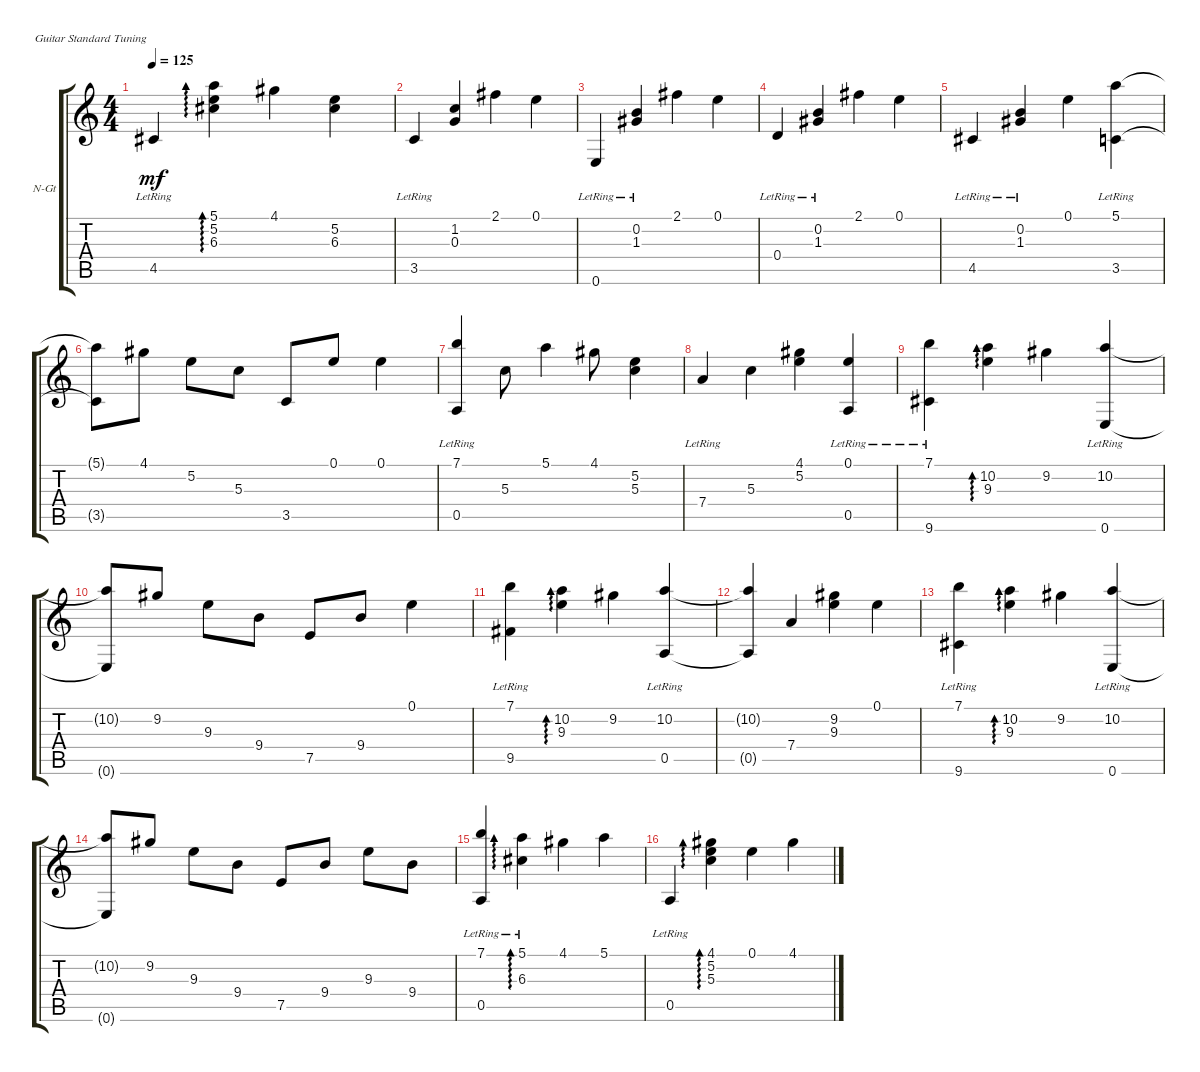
\defaultSystemsLayout 4
\bracketExtendMode groupsimilarinstruments
\firstSystemTrackNameOrientation horizontal
\otherSystemsTrackNameOrientation horizontal
\track ("Nylon Guitar" "N-Gt") {instrument acousticguitarnylon}
\staff {score tabs}
\tuning (E4 B3 G3 D3 A2 E2)
\ts (4 4)
\tempo 125
\clef g2
\ks c
4.5{lr}.4{dy mf} (6.3 5.1 5.2).4{ad 0} 4.1.4 (5.2 6.3).4 |
3.5{lr}.4 (0.3 1.2).4 2.1.4 0.1.4 |
0.6{lr}.4 (1.3{lr} 0.2{lr}).4 2.1.4 0.1.4 |
0.4{lr}.4 (1.3{lr} 0.2{lr}).4 2.1.4 0.1.4 |
4.5{lr}.4 (1.3{lr} 0.2{lr}).4 0.1.4 (3.5{lr} 5.1).4 |
(3.5{t} 5.1{t}).8 4.1.8 5.2.8 5.3.8 3.5.8 0.1.8 0.1.4 |
(0.5{lr} 7.1).4 5.3.8 5.1.4 4.1.8 (5.2 5.3).4 |
7.4{lr}.4 5.3.4 (5.2 4.1).4 (0.1 0.5{lr}).4 |
(9.6{lr} 7.1).4 (9.3 10.2).4{ad 0} 9.2.4 (0.6{lr} 10.2).4 |
(0.6{t} 10.2{t}).8 9.2.8 9.3.8 9.4.8 7.5.8 9.4.8 0.1.4 |
(9.5{lr} 7.1).4 (10.2 9.3).4{ad 0} 9.2.4 (10.2 0.5{lr}).4 |
(10.2{t} 0.5{t}).4 7.4.4 (9.3 9.2).4 0.1.4 |
(9.6{lr} 7.1).4 (9.3 10.2).4{ad 0} 9.2.4 (0.6{lr} 10.2).4 |
(0.6{t} 10.2{t}).8 9.2.8 9.3.8 9.4.8 7.5.8 9.4.8 9.3.8 9.4.8 |
(0.5{lr} 7.1{lr}).4 (6.3{lr} 5.1{lr}).4{ad 0} 4.1.4 5.1.4 |
0.5{lr}.4 (5.3 5.2 4.1).4{ad 0} 0.1.4 4.1.4
